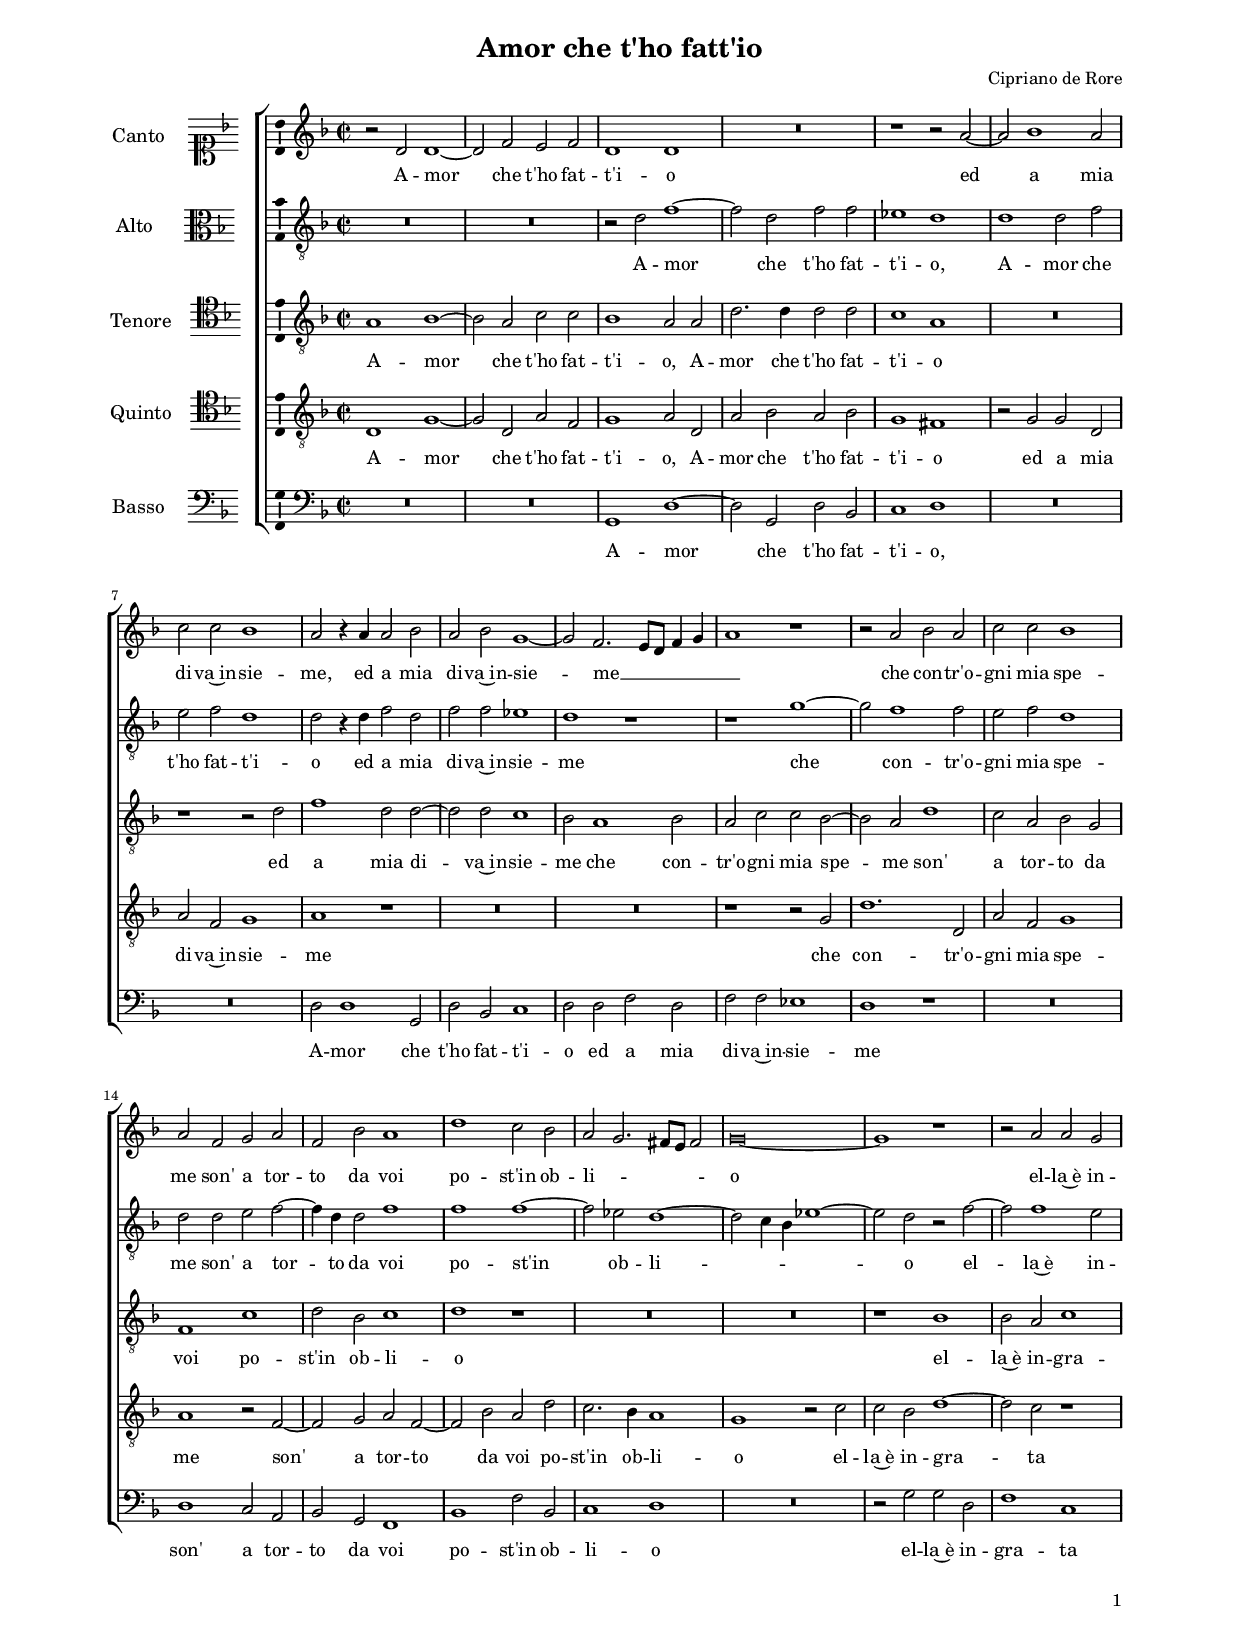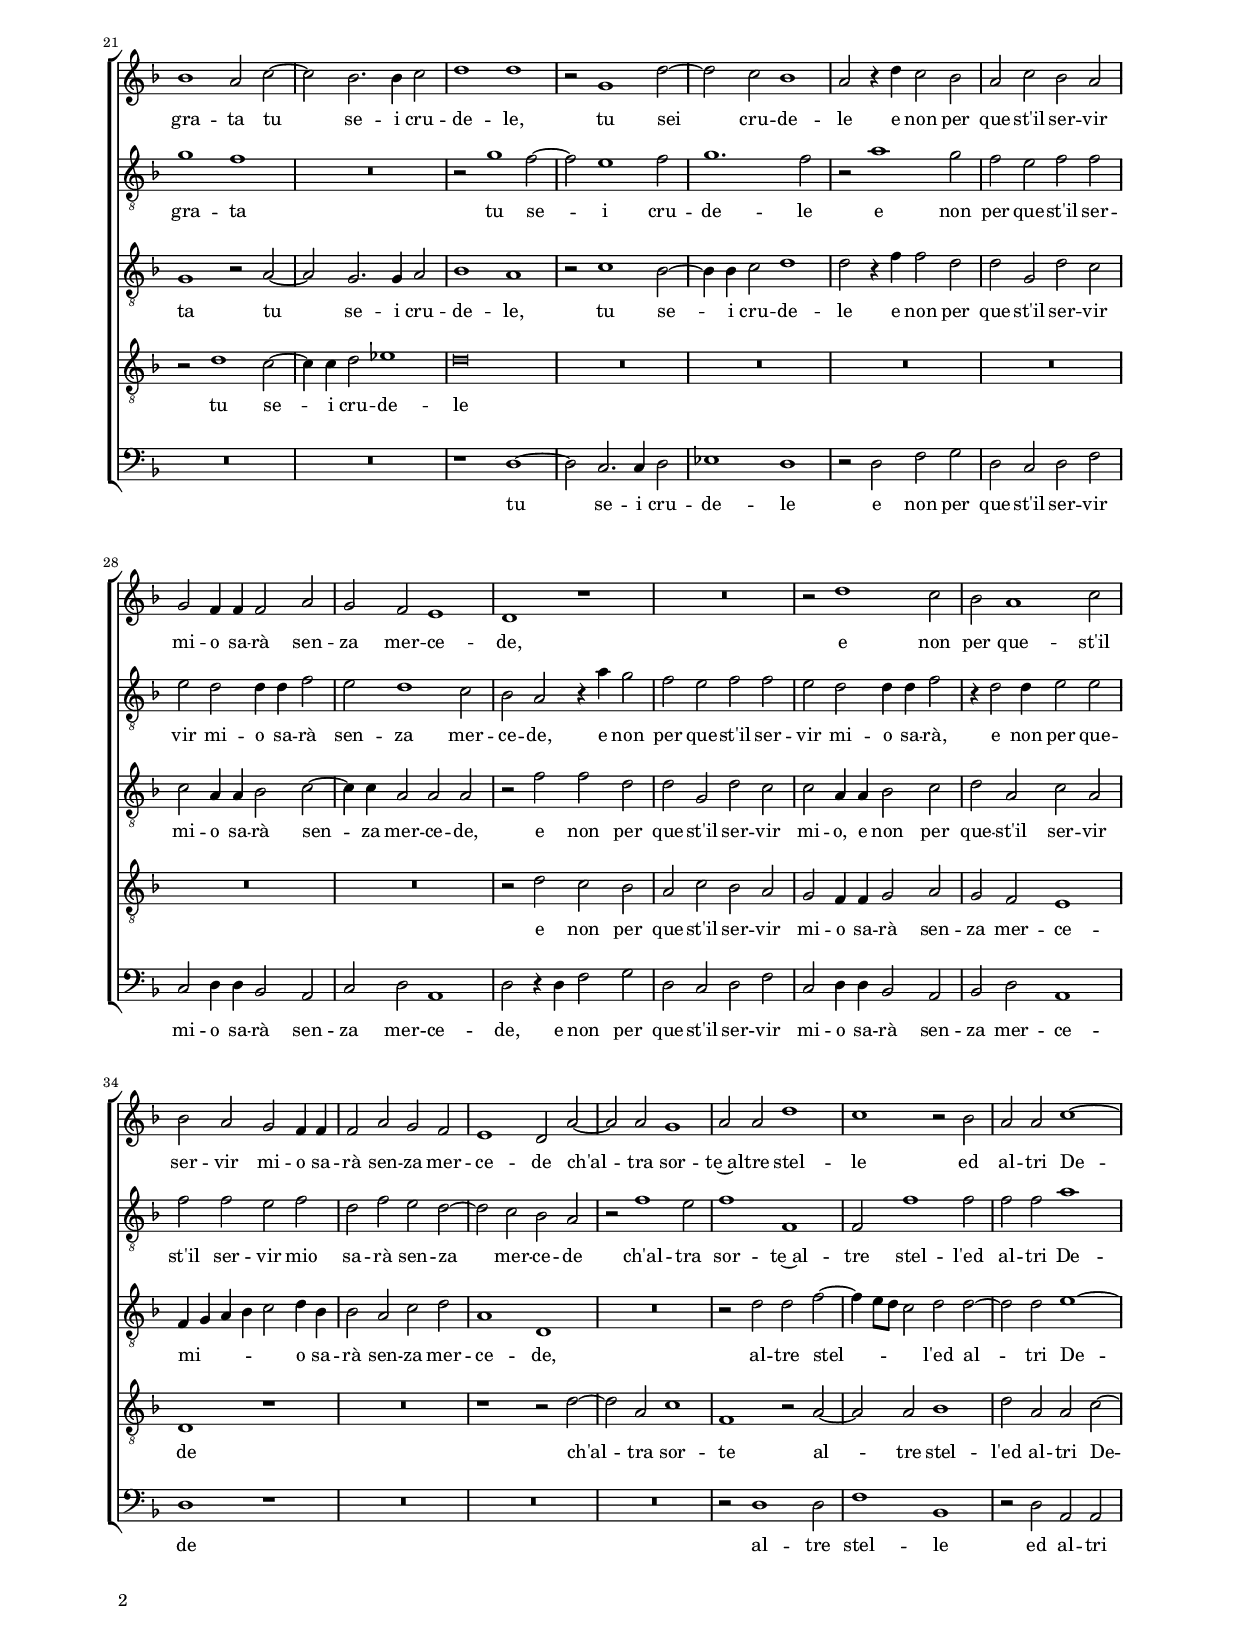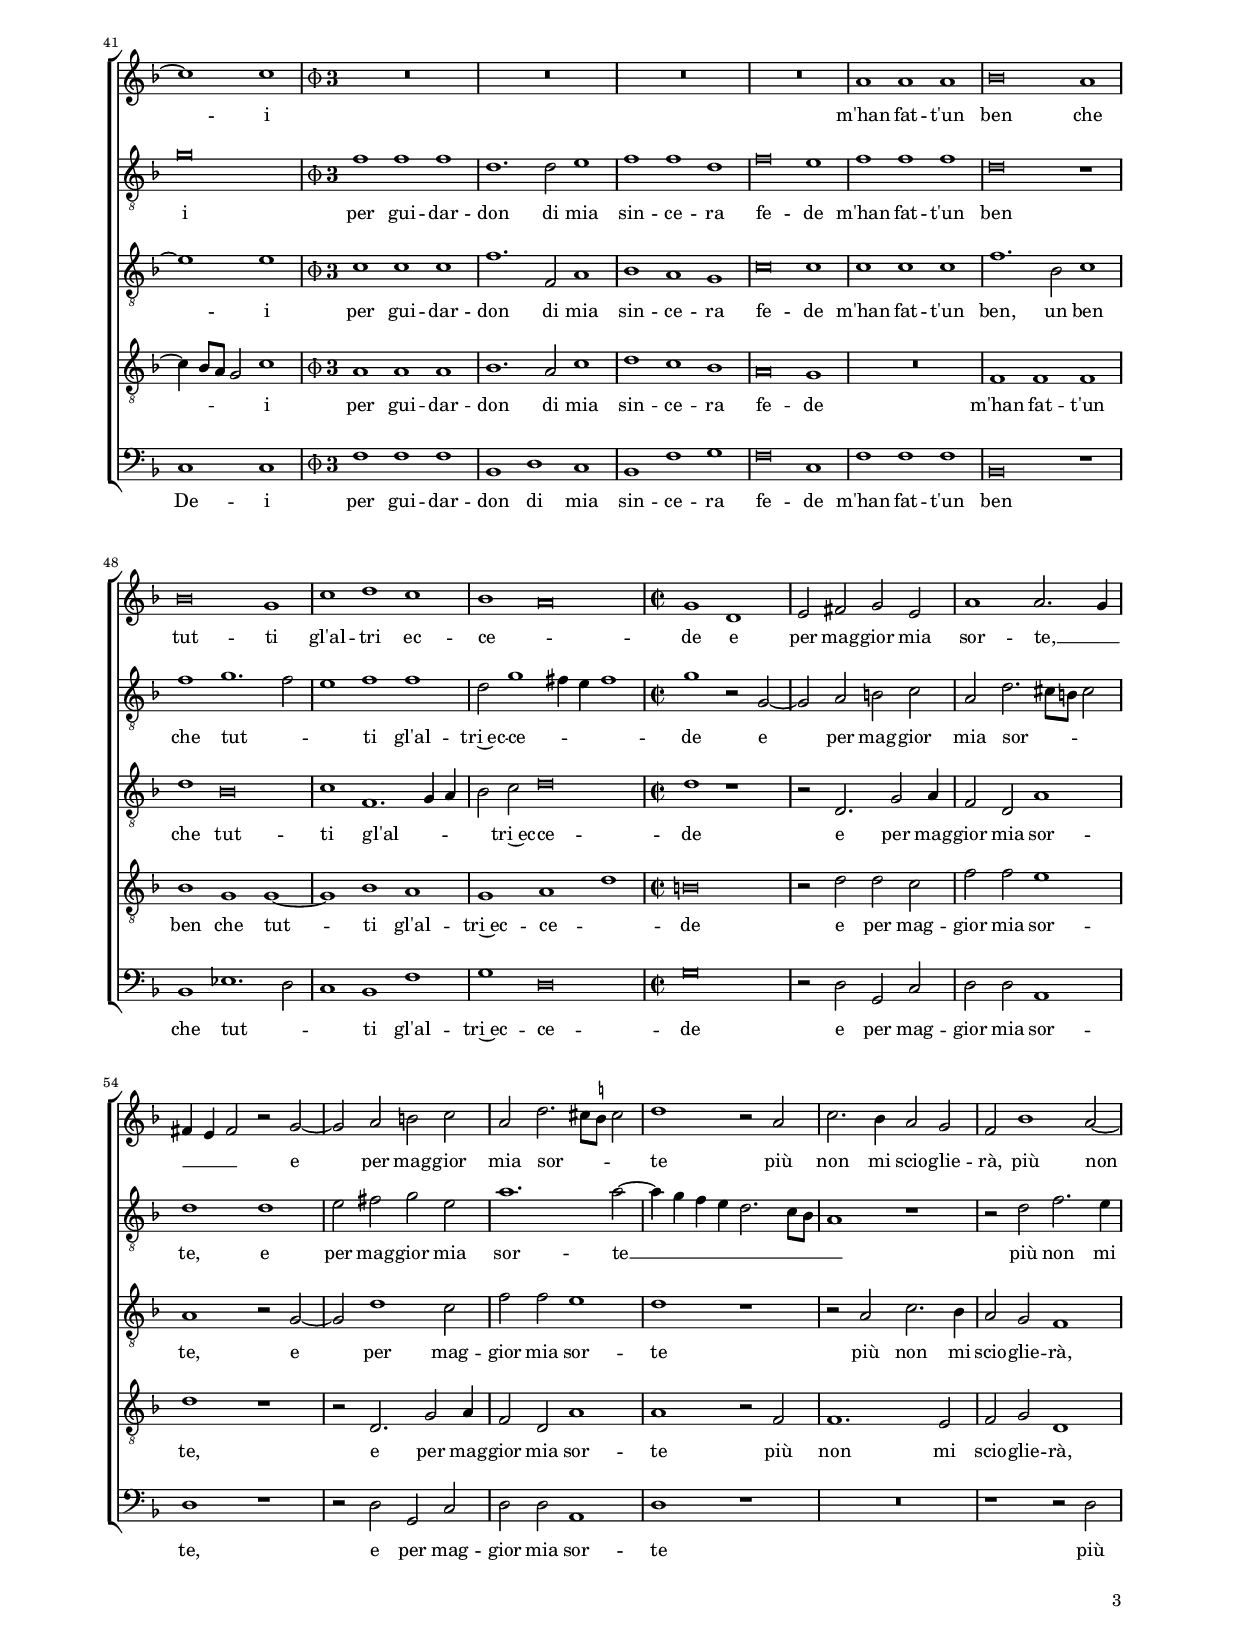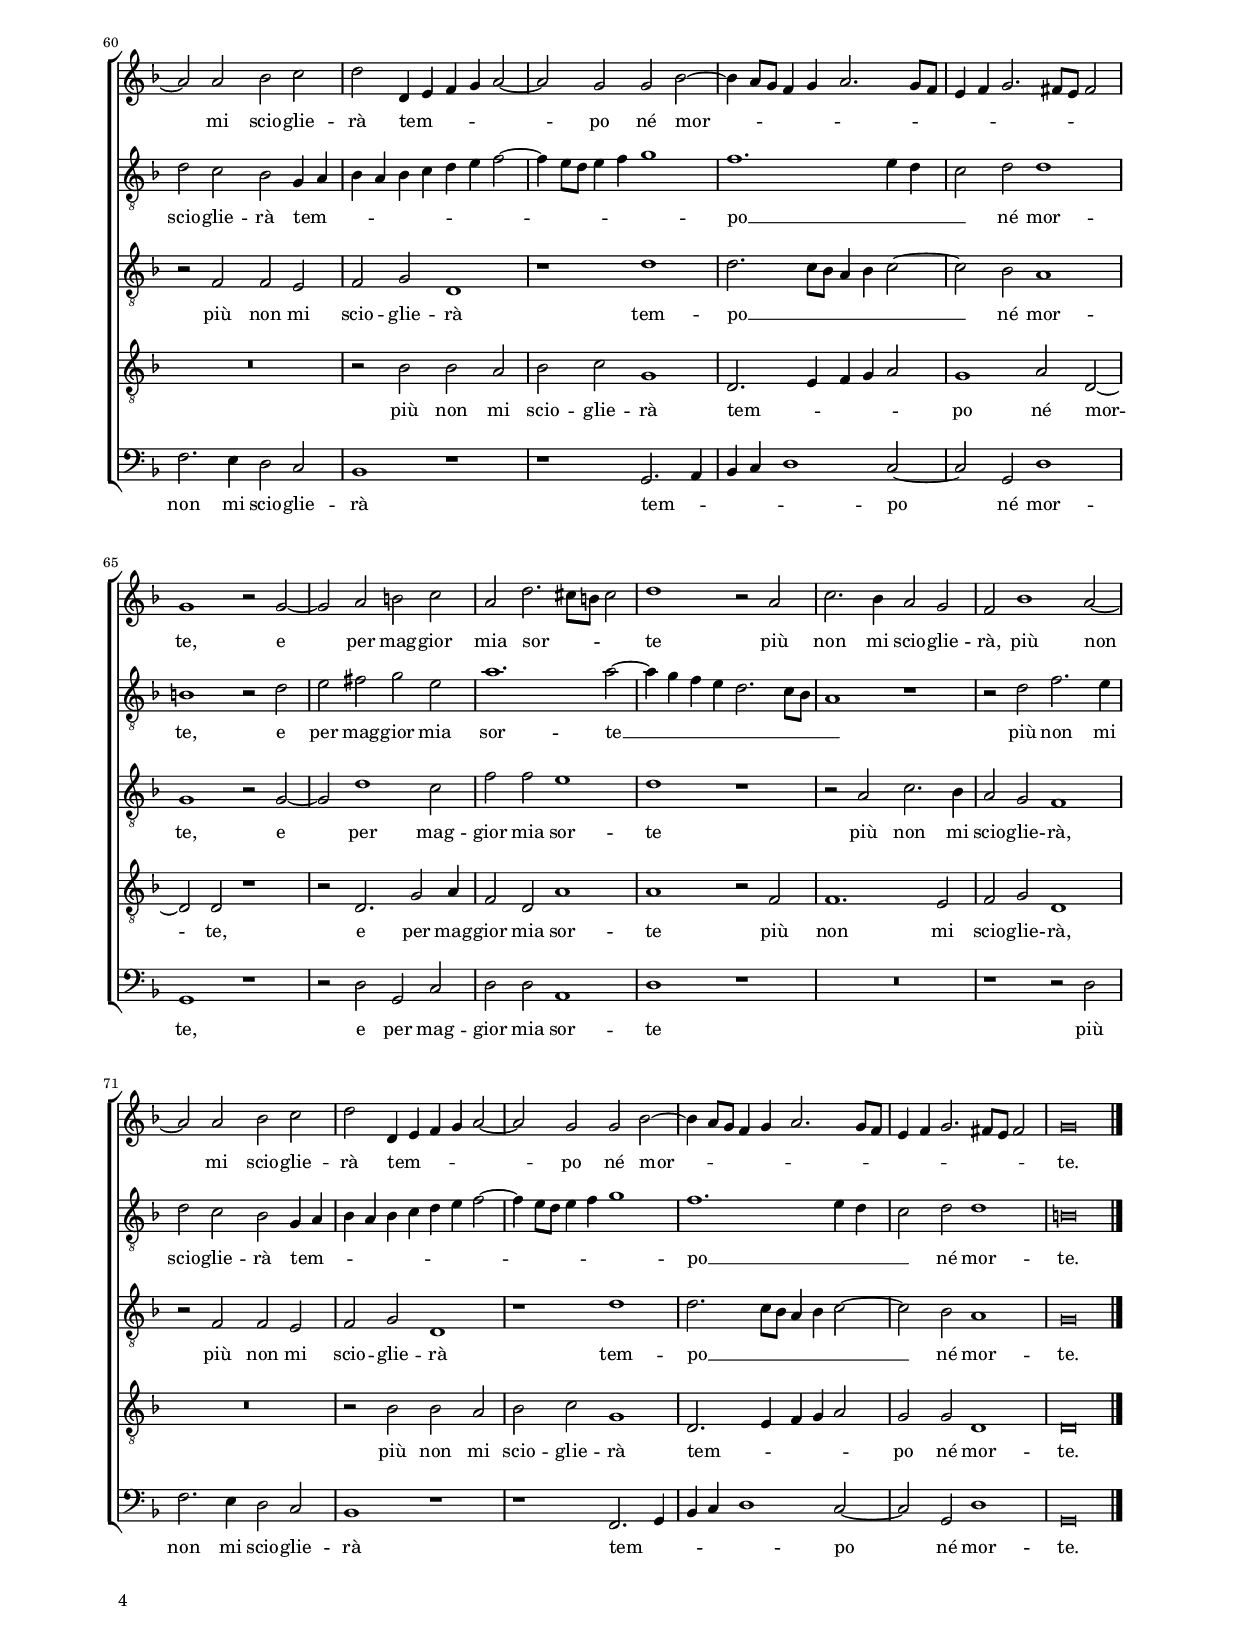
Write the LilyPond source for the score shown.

\header
{
  title="Amor che t'ho fatt'io"
  composer="Cipriano de Rore"
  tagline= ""
}

\version "2.24.1"
\include "deutsch.ly"
#(set-global-staff-size 15)
% #(set-default-paper-size "letter")
#(ly:set-option 'point-and-click #f)


PhiThree = {
   \once \override Staff.TimeSignature.stencil = #ly:text-interface::print
   \once \override Staff.TimeSignature.text =
   \markup \number { \musicglyph "timesig.mensural34" \vcenter "3" }
   \time 6/2
   }
   
	ficta = { \once \set suggestAccidentals = ##t }

	forget = #(define-music-function (music) (ly:music?) #{
		\accidentalStyle forget
		$music
		\accidentalStyle default
		#})

\paper
	{
	top-margin = 1.8 \cm
	bottom-margin = 1.2 \cm
	left-margin = 2 \cm
	right-margin = 2 \cm
	ragged-bottom = ##f
	ragged-last-bottom = ##t
	print-page-number = ##f
	system-system-spacing = #'((basic-distance . 16) (minimum-distance . 14) (padding . 5) (strechability . 150))
	oddFooterMarkup=\markup   \fill-line { "" \fromproperty #'page:page-number-string }
	evenFooterMarkup=\markup  \fill-line { \fromproperty #'page:page-number-string "" }
	last-bottom-spacing = #'((basic-distance . 12) (minimum-distance . 7) (padding . 4))
%	systems-per-page = 3
%	min-systems-per-page = 3
%	page-count = 4
	markup-system-spacing.basic-distance = #12
	}

	
global = {
	\key f \major
	\time 2/2 \set Score.measureLength = #(ly:make-moment 2/1)
	\skip 1*2*41
	\PhiThree
	\newSpacingSection
	\skip 1*3*9
	\time 2/2 \set Score.measureLength = #(ly:make-moment 2/1)
	\newSpacingSection
	\skip 1*2*26 \bar "|."
	}

incipitcantus = \markup { \score {
	{
	\set Staff.instrumentName = \markup { \fontsize #1 "Canto" }
	\key f \major
	\clef soprano
	s4 \bar ""
	}
	\layout  {
	raggedright = ##t
	indent = 1.6 \cm
	line-width = 2.2\cm
	\context { \Staff \remove Time_signature_engraver }
	\override Staff.Clef.Y-extent = #'(0 . 0)
	}} \hspace #1 }

      
incipitaltus = \markup { \score {
	{
	\set Staff.instrumentName = \markup { \fontsize #1 "Alto" }
	\key f \major
	\clef alto
	s4 \bar ""
	}
	\layout  {
	raggedright = ##t
	indent = 1.6 \cm
	line-width = 2.2\cm
	\context { \Staff \remove Time_signature_engraver }
	\override Staff.Clef.Y-extent = #'(0 . 0)
	}} \hspace #1 }


incipittenor = \markup { \score {
	{
	\set Staff.instrumentName = \markup { \fontsize #1 "Tenore" }
	\key f \major
	\clef tenor
	s4 \bar ""
	}
	\layout  {
	raggedright = ##t
	indent = 1.6 \cm
	line-width = 2.2\cm
	\context { \Staff \remove Time_signature_engraver }
	\override Staff.Clef.Y-extent = #'(0 . 0)
	}} \hspace #1 }
      
      
incipitquintus = \markup { \score {
	{
	\set Staff.instrumentName = \markup { \fontsize #1 "Quinto" }
	\key f \major
	\clef tenor
	s4 \bar ""
	}
	\layout  {
	raggedright = ##t
	indent = 1.6 \cm
	line-width = 2.2\cm
	\context { \Staff \remove Time_signature_engraver }
	\override Staff.Clef.Y-extent = #'(0 . 0)
	}} \hspace #1 }
      
      
incipitbassus = \markup { \score {
	{
	\set Staff.instrumentName = \markup { \fontsize #1 "Basso" }
	\key f \major
	\clef bass
	s4 \bar ""
	}
	\layout  {
	raggedright = ##t
	indent = 1.6 \cm
	line-width = 2.2\cm
	\context { \Staff \remove Time_signature_engraver }
	\override Staff.Clef.Y-extent = #'(0 . 0)
	}} \hspace #1 }


cantus =  \relative c''
	{
	r2 d, d1~
	d2 f e f
	d1 d
	R\breve
%5
	r1 r2 a'~ |
	a2 b1 a2
	c2 c b1
	a2 r4 a a2 b
	a2 b g1~
%10
	g2 f2. e8 d f4 g |
	a1 r
	r2 a b a
	c2 c b1
	a2 f g a
%15
	f2 b a1 |
	d1 c2 b
	a2 g2. fis8 e fis2
	g\breve~
	g1 r
%20
	r2 a a g |
	b1 a2 c~
	c2 b2. b4 c2
	d1 d
	r2 g,1 d'2~
%25
	d2 c b1 |
	a2 r4 d c2 b
	a2 c b a
	g2 f4 f f2 a
	g2 f e1
%30
	d1 r |
	R\breve
	r2 d'1 c2
	b2 a1 c2
	b2 a g f4 f
%35
	f2 a g f |
	e1 d2 a'~
	a2 a g1
	a2 a d1
	c1 r2 b
%40
	a2 a c1~ |
	c1 c
% Triple time
	R\breve.
	R\breve.
	R\breve.
%45
	R\breve. |
	a1 a a
	b\breve a1
	b\breve g1
	c1 d c
%50
	b1 a\breve |
% End of triple time
	g1 d
	e2 fis g e
	a1 a2. g4
	fis4 e fis2 r g~
%55
	g2 a h c |
	a2 d2. cis8 \ficta h cis2
	d1 r2 a
	c2. b4 a2 g
	f2 b1 a2~
%60
	a2 a b c |
	d2 d,4 e f g a2~
	a2 g g b~
	b4 a8 g f4 g a2. g8 f
	e4 f g2. fis8 e fis2
%65
	g1 r2 g~ |
	g2 a h c
	a2 d2. cis8 h cis2
	d1 r2 a
	c2. b4 a2 g
%70
	f2 b1 a2~ |
	a2 a b c
	d2 d,4 e f g a2~
	a2 g g b~
	b4 a8 g f4 g a2. g8 f
%75
	e4 f g2. fis8 e fis2 |
	g\breve |
	}


altus =  \relative c'
	{
	R\breve
	R\breve
	r2 d f1~
	f2 d f f
%5
	es1 d |
	d1 d2 f
	e2 f d1
	d2 r4 d f2 d
	f2 f es1
%10
	d1 r |
	r1 g~
	g2 f1 f2
	e2 f d1
	d2 d e f~
%15
	f4 d d2 f1 |
	f1 f~
	f2 es d1~
	d2 c4 b es1~
	es2 d r f~
%20
	f2 f1 e2 |
	g1 f
	R\breve
	r2 g1 f2~
	f2 e1 f2
%25
	g1. f2 |
	r2 a1 g2
	f2 e f f
	e2 d d4 d f2
	e2 d1 c2
%30
	b2 a r4 a' g2 |
	f2 e f f
	e2 d d4 d f2
	r4 d2 d4 e2 e
	f2 f e f
%35
	d2 f e d~ |
	d2 c b a
	r2 f'1 e2
	f1 f,
	f2 f'1 f2
%40
	f2 f a1 |
	g\breve
% Triple time
	f1 f f
	d1. d2 e1
	f1 f d
%45
	f\breve e1 |
	f1 f f
	d\breve r1
	f1 g1. f2
	e1 f f
%50
	d2 g1 fis4 e fis1 |
% End of triple time
	g1 r2 g,~
	g2 a h c
	a2 d2. cis8 h cis2
	d1 d
%55
	e2 fis g e |
	a1. a2~
	a4 g f e d2. c8 b
	a1 r
	r2 d f2. e4
%60
	d2 c b g4 a |
	b4 a b c d e f2~
	f4 e8 d e4 f g1
	f1. e4 d
	c2 d d1
%65
	h1 r2 d |
	e2 fis g e
	a1. a2~
	a4 g f e d2. c8 b
	a1 r
%70
	r2 d f2. e4 |
	d2 c b g4 a
	b4 a b c d e f2~
	f4 e8 d e4 f g1
	f1. e4 d
%75
	c2 d d1 |
	h\breve |
	}


tenor =  \relative c'
	{
	a1 b~
	b2 a c c
	b1 a2 a
	d2. d4 d2 d
%5
	c1 a |
	R\breve
	r1 r2 d
	f1 d2 d~
	d2 d c1
%10
	b2 a1 b2 |
	a2 c c b~
	b2 a d1
	c2 a b g
	f1 c'
%15
	d2 b c1 |
	d1 r
	R\breve
	R\breve
	r1 b
%20
	b2 a c1 |
	g1 r2 a~
	a2 g2. g4 a2
	b1 a
	r2 c1 b2~
%25
	b4 b c2 d1 |
	d2 r4 f f2 d
	d2 g, d' c
	c2 a4 a b2 c~
	c4 c a2 a a
%30
	r2 f' f d |
	d2 g, d' c
	c2 a4 a b2 c
	d2 a c a
	f4 g a b c2 d4 b
%35
	b2 a c d |
	a1 d,
	R\breve
	r2 d' d f~
	f4 e8 d c2 d d~
%40
	d2 d e1~ |
	e1 e
% Triple time
	c1 c c
	f1. f,2 a1
	b1 a g
%45
	c\breve c1 |
	c1 c c
	f1. b,2 c1
	d1 b\breve
	c1 f,1. g4 a
%50
	b2 c d\breve |
% End of triple time
	d1 r
	r2 d,2. g2 a4
	f2 d a'1
	a1 r2 g~
%55
	g2 d'1 c2 |
	f2 f e1
	d1 r
	r2 a c2. b4
	a2 g f1
%60
	r2 f f e |
	f2 g d1
	r1 d'
	d2. c8 b a4 b c2~
	c2 b a1
%65
	g1 r2 g~ |
	g2 d'1 c2
	f2 f e1
	d1 r
	r2 a c2. b4
%70
	a2 g f1 |
	r2 f f e
	f2 g d1
	r1 d'
	d2. c8 b a4 b c2~
%75
	c2 b a1 |
	g\breve |
	}


quintus  =  \relative c'
	{
	d,1 g~
	g2 d a' f
	g1 a2 d,
	a'2 b a b
%5
	g1 fis |
	r2 g g d
	a'2 f g1
	a1 r
	R\breve
%10
	R\breve |
	r1 r2 g
	d'1. d,2
	a'2 f g1
	a1 r2 f~
%15
	f2 g a f~ |
	f2 b a d
	c2. b4 a1
	g1 r2 c
	c2 b d1~
%20
	d2 c r1 |
	r2 d1 c2~
	c4 c d2 es1
	d\breve
	R\breve
%25
	R\breve |
	R\breve
	R\breve
	R\breve
	R\breve
%30
	r2 d c b |
	a2 c b a
	g2 f4 f g2 a
	g2 f e1
	d1 r
%35
	R\breve |
	r1 r2 d'~
	d2 a c1
	f,1 r2 a~
	a2 a b1
%40
	d2 a a c~ |
	c4 b8 a g2 c1
% Triple time
	a1 a a
	b1. a2 c1
	d1 c b
%45
	a\breve g1 |
	R\breve.
	f1 f f
	b1 g g~
	g1 b a
%50
	g1 a d |
% End of triple time
	h\breve
	r2 d d c
	f2 f e1
	d1 r
%55
	r2 d,2. g2 a4 |
	f2 d a'1
	a1 r2 f
	f1. e2
	f2 g d1
%60
	R\breve |
	r2 b' b a
	b2 c g1
	d2. e4 f g a2
	g1 a2 d,~
%65
	d2 d r1 |
	r2 d2. g2 a4
	f2 d a'1
	a1 r2 f
	f1. e2
%70
	f2 g d1 |
	R\breve
	r2 b' b a
	b2 c g1
	d2. e4 f g a2
%75
	g2 g d1 |
	d\breve |
	}


bassus  =  \relative c
	{
	R\breve
	R\breve
	g1 d'~
	d2 g, d' b
%5
	c1 d |
	R\breve
	R\breve
	d2 d1 g,2
	d'2 b c1
%10
	d2 d f d |
	f2 f es1
	d1 r
	R\breve
	d1 c2 a
%15
	b2 g f1 |
	b1 f'2 b,
	c1 d
	R\breve
	r2 g g d
%20
	f1 c |
	R\breve
	R\breve
	r1 d~
	d2 c2. c4 d2
%25
	es1 d |
	r2 d f g
	d2 c d f
	c2 d4 d b2 a
	c2 d a1
%30
	d2 r4 d f2 g |
	d2 c d f
	c2 d4 d b2 a
	b2 d a1
	d1 r
%35
	R\breve |
	R\breve
	R\breve
	r2 d1 d2
	f1 b,
%40
	r2 d a a
	c1 c
% Triple time
	f1 f f
	b,1 d c
	b1 f' g
%45
	f\breve c1 |
	f1 f f
	b,\breve r1
	b1 es1. d2
	c1 b f'
%50
	g1 d\breve |
% End of triple time
	g\breve
	r2 d g, c
	d2 d a1
	d1 r
%55
	r2 d g, c |
	d2 d a1
	d1 r
	R\breve
	r1 r2 d
%60
	f2. e4 d2 c |
	b1 r
	r1 g2. a4
	b4 c d1 c2~
	c2 g d'1
%65
	g,1 r |
	r2 d' g, c
	d2 d a1
	d1 r
	R\breve
%70
	r1 r2 d |
	f2. e4 d2 c
	b1 r
	r1 f2. g4
	b4 c d1 c2~
%75
	c2 g d'1 |
	g,\breve |
	}


lyricscantus = \lyricmode {
	A -- mor che t'ho fat -- t'i -- o
	ed a mia di -- va~in -- sie -- me,
	ed a mia di -- va~in -- sie -- me __ _ _ _ _ _
	che con -- tr'o -- gni mia spe -- me
	son' a tor -- to da voi po -- st'in ob -- li -- _ _ _ _ o
	el -- la~è in -- gra -- ta
	tu se -- i cru -- de -- le,
	tu sei cru -- de -- le
	e non per que -- st'il ser -- vir mi -- o sa -- rà sen -- za mer -- ce -- de,
	e non per que -- st'il ser -- vir mi -- o sa -- rà sen -- za mer -- ce -- de
	ch'al -- tra sor -- te~al -- tre stel -- le ed al -- tri De -- i
	m'han fat -- t'un ben che tut -- ti gl'al -- tri ec -- ce -- _ de
	e per mag -- gior mia sor -- te, __ _ _ _ _
	e per mag -- gior mia sor -- _ _ _ te
	più non mi scio -- glie -- rà,
	più non mi scio -- glie -- rà
	tem -- _ _ _ _ po né mor -- _ _ _ _ _ _ _ _ _ _ _ _ _ te,
	e per mag -- gior mia sor -- _ _ _ te
	più non mi scio -- glie -- rà,
	più non mi scio -- glie -- rà
	tem -- _ _ _ _ po né mor -- _ _ _ _ _ _ _ _ _ _ _ _ _ te.
	}


lyricsaltus = \lyricmode {
	A -- mor che t'ho fat -- t'i -- o,
	A -- mor che t'ho fat -- t'i -- o
	ed a mia di -- va~in -- sie -- me
	che con -- tr'o -- gni mia spe -- me
	son' a tor -- to da voi po -- st'in ob -- li -- _ _ _ o
	el -- la~è in -- gra -- ta
	tu se -- i cru -- de -- le
	e non per que -- st'il ser -- vir mi -- o sa -- rà sen -- za mer -- ce -- de,
	e non per que -- st'il ser -- vir mi -- o sa -- rà,
	e non per que -- st'il ser -- vir mio sa -- rà sen -- za mer -- ce -- de
	ch'al -- tra sor -- te~al -- tre stel -- l'ed al -- tri De -- i
	per gui -- dar -- don di mia sin -- ce -- ra fe -- de
	m'han fat -- t'un ben che tut -- _ _ ti gl'al -- tri~ec -- ce -- _ _ _ de
	e per mag -- gior mia sor -- _ _ _ te,
	e per mag -- gior mia sor -- te __ _ _ _ _ _ _ _
	più non mi scio -- glie -- rà
	tem -- _ _ _ _ _ _ _ _ _ _ _ _ _ po __ _ _ _ né mor -- te,
	e per mag -- gior mia sor -- te __ _ _ _ _ _ _ _
	più non mi scio -- glie -- rà
	tem -- _ _ _ _ _ _ _ _ _ _ _ _ _ po __ _ _ _ né mor -- te.
	}


lyricstenor = \lyricmode {
	A -- mor che t'ho fat -- t'i -- o,
	A -- mor che t'ho fat -- t'i -- o
	ed a mia di -- va~in -- sie -- me
	che con -- tr'o -- gni mia spe -- me
	son' a tor -- to da voi po -- st'in ob -- li -- o
	el -- la~è in -- gra -- ta
	tu se -- i cru -- de -- le,
	tu se -- i cru -- de -- le
	e non per que -- st'il ser -- vir mi -- o sa -- rà sen -- za mer -- ce -- de,
	e non per que -- st'il ser -- vir mi -- o,
	e non per que -- st'il ser -- vir mi -- _ _ _ _ o sa -- rà sen -- za mer -- ce -- de,
	al -- tre stel -- _ _ _ l'ed al -- tri De -- i
	per gui -- dar -- don di mia sin -- ce -- ra fe -- de
	m'han fat -- t'un ben,
	un ben che tut -- ti gl'al -- _ _ _ tri~ec -- ce -- de
	e per mag -- gior mia sor -- te,
	e per mag -- gior mia sor -- te
	più non mi scio -- glie -- rà,
	più non mi scio -- glie -- rà
	tem -- po __ _ _ _ _ _ né mor -- te,
	e per mag -- gior mia sor -- te
	più non mi scio -- glie -- rà,
	più non mi scio -- glie -- rà
	tem -- po __ _ _ _ _ _ né mor -- te.
	}


lyricsquintus = \lyricmode {
	A -- mor che t'ho fat -- t'i -- o,
	A -- mor che t'ho fat -- t'i -- o
	ed a mia di -- va~in -- sie -- me
	che con -- tr'o -- gni mia spe -- me
	son' a tor -- to da voi po -- st'in ob -- li -- o
	el -- la~è in -- gra -- ta
	tu se -- i cru -- de -- le
	e non per que -- st'il ser -- vir mi -- o sa -- rà sen -- za mer -- ce -- de
	ch'al -- tra sor -- te al -- tre stel -- l'ed al -- tri De -- _ _ _ i
	per gui -- dar -- don di mia sin -- ce -- ra fe -- de
	m'han fat -- t'un ben che tut -- ti gl'al -- tri~ec -- ce -- _ de
	e per mag -- gior mia sor -- te,
	e per mag -- gior mia sor -- te
	più non mi scio -- glie -- rà,
	più non mi scio -- glie -- rà
	tem -- _ _ _ _ po né mor -- te,
	e per mag -- gior mia sor -- te
	più non mi scio -- glie -- rà,
	più non mi scio -- glie -- rà
	tem -- _ _ _ _ po né mor -- te.
	}


lyricsbassus = \lyricmode {
	A -- mor che t'ho fat -- t'i -- o,
	A -- mor che t'ho fat -- t'i -- o
	ed a mia di -- va~in -- sie -- me
	son' a tor -- to da voi po -- st'in ob -- li -- o
	el -- la~è in -- gra -- ta
	tu se -- i cru -- de -- le
	e non per que -- st'il ser -- vir mi -- o sa -- rà sen -- za mer -- ce -- de,
	e non per que -- st'il ser -- vir mi -- o sa -- rà sen -- za mer -- ce -- de
	al -- tre stel -- le ed al -- tri De -- i
	per gui -- dar -- don di mia sin -- ce -- ra fe -- de
	m'han fat -- t'un ben che tut -- _ _ ti gl'al -- tri~ec -- ce -- de
	e per mag -- gior mia sor -- te,
	e per mag -- gior mia sor -- te
	più non mi scio -- glie -- rà
	tem -- _ _ _ _ po né mor -- te,
	e per mag -- gior mia sor -- te
	più non mi scio -- glie -- rà
	tem -- _ _ _ _ po né mor -- te.
	}


\score
{  
  % \transpose {
	\new ChoirStaff \with { \override StaffGrouper.staff-staff-spacing.basic-distance = #12 }
	<<

	\new Staff << \global
	\new Voice="v1" {
		\set Staff.instrumentName=\incipitcantus
%		\set Staff.instrumentName= "S"
		\set Staff.midiInstrument = "reed organ"
		\clef violin
		\cantus }
	\new Lyrics \lyricsto "v1" {\lyricscantus }
	>>


	\new Staff << \global
	\new Voice="v2" {
		\set Staff.instrumentName=\incipitaltus
%		\set Staff.instrumentName= "A"
		\set Staff.midiInstrument = "reed organ"
		\clef "G_8" 
		\altus}
	\new Lyrics \lyricsto "v2" {\lyricsaltus }
	>>


	\new Staff << \global
	\new Voice="v3" {
		\set Staff.instrumentName=\incipittenor
%		\set Staff.instrumentName= "T"
		\set Staff.midiInstrument = "reed organ"
		\clef "G_8"
		\tenor }
	\new Lyrics \lyricsto "v3" {\lyricstenor }
	>>


	\new Staff << \global
	\new Voice="v5" {
		\set Staff.instrumentName=\incipitquintus
%		\set Staff.instrumentName= "Q"
		\set Staff.midiInstrument = "reed organ"
		\clef "G_8"
		\quintus}
	\new Lyrics \lyricsto "v5" {\lyricsquintus }
	>>


	\new Staff << \global
	\new Voice="v4" {
		\set Staff.instrumentName=\incipitbassus
%		\set Staff.instrumentName= "B"
		\set Staff.midiInstrument = "reed organ"
		\clef bass 
		\bassus }
	\new Lyrics \lyricsto "v4" {\lyricsbassus}
	>>

	>>
	% } % transpose

	\layout
	{
	indent = 2.5\cm
	\context { \Lyrics \override VerticalAxisGroup.nonstaff-relatedstaff-spacing.padding = #1.4 }
%	\context { \Lyrics \override LyricText.font-size = #1 }
	\context { \Staff \override TimeSignature.break-visibility = #end-of-line-invisible }
	\context { \Staff \consists Ambitus_engraver }
	\context { \Score \override BarNumber.padding = #2 }
	\context { \Voice \override NoteHead.style = #'baroque }
	}

\midi
	{
    	\tempo 2 = 90
	}

}


% EOF
